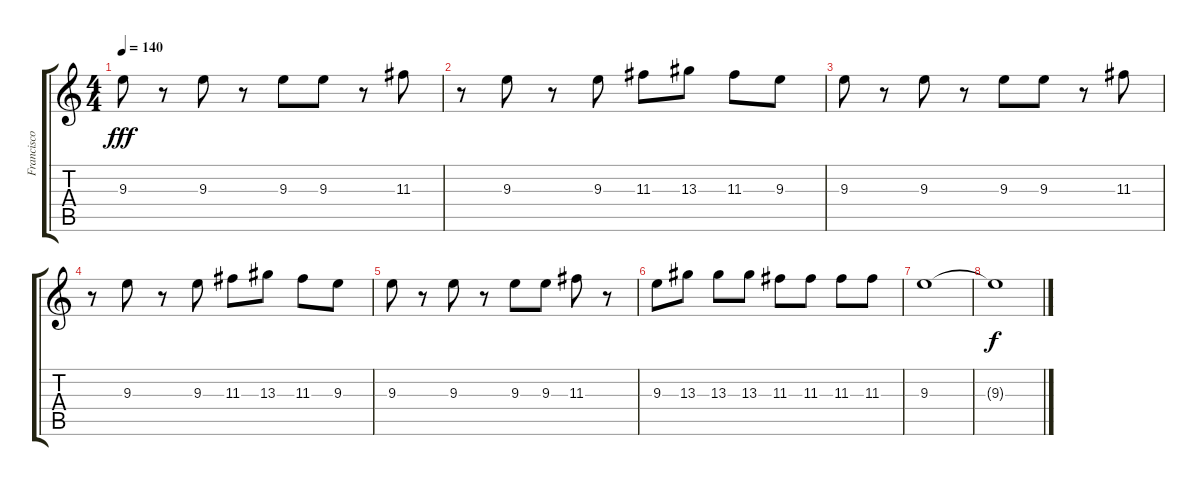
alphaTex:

\track ("Francisco Risso C#m" "Francisco ") {instrument distortionguitar}
\staff {score tabs}
\tuning (E4 B3 G3 D3 A2 E2) {hide}
\ts (4 4)
\tempo 140
\clef g2
\ks c
9.3.8{dy fff} r.8 9.3.8 r.8 9.3.8 9.3.8 r.8 11.3.8 |
r.8 9.3.8 r.8 9.3.8 11.3.8 13.3.8 11.3.8 9.3.8 |
9.3.8 r.8 9.3.8 r.8 9.3.8 9.3.8 r.8 11.3.8 |
r.8 9.3.8 r.8 9.3.8 11.3.8 13.3.8 11.3.8 9.3.8 |
9.3.8 r.8 9.3.8 r.8 9.3.8 9.3.8 11.3.8 r.8 |
9.3.8 13.3.8 13.3.8 13.3.8 11.3.8 11.3.8 11.3.8 11.3.8 |
9.3.1 |
9.3{t}.1{dy f}
